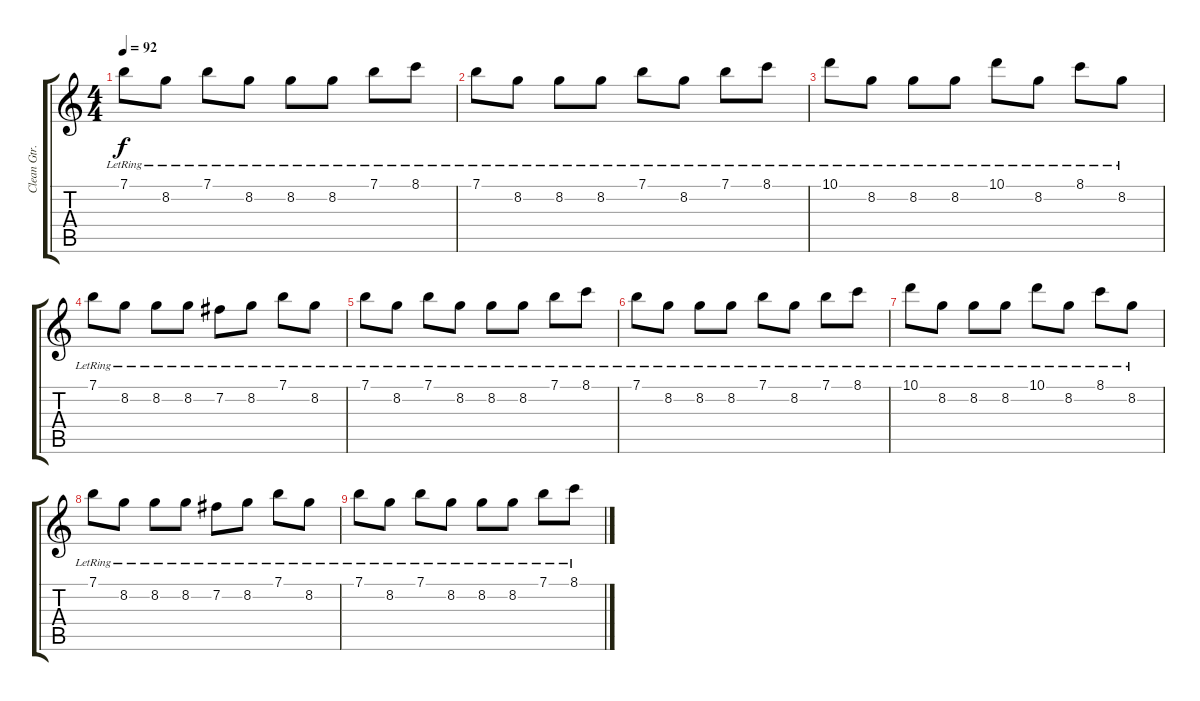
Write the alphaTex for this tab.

\track ("Clean Gtr. 1" "Clean Gtr.") {instrument electricguitarclean}
\staff {score tabs}
\tuning (E4 B3 G3 D3 A2 D2) {hide}
\ts (4 4)
\tempo 92
\clef g2
\ks c
7.1{lr}.8{dy f} 8.2{lr}.8 7.1{lr}.8 8.2{lr}.8 8.2{lr}.8 8.2{lr}.8 7.1{lr}.8 8.1{lr}.8 |
7.1{lr}.8 8.2{lr}.8 8.2{lr}.8 8.2{lr}.8 7.1{lr}.8 8.2{lr}.8 7.1{lr}.8 8.1{lr}.8 |
10.1{lr}.8 8.2{lr}.8 8.2{lr}.8 8.2{lr}.8 10.1{lr}.8 8.2{lr}.8 8.1{lr}.8 8.2{lr}.8 |
7.1{lr}.8 8.2{lr}.8 8.2{lr}.8 8.2{lr}.8 7.2{lr}.8 8.2{lr}.8 7.1{lr}.8 8.2{lr}.8 |
7.1{lr}.8 8.2{lr}.8 7.1{lr}.8 8.2{lr}.8 8.2{lr}.8 8.2{lr}.8 7.1{lr}.8 8.1{lr}.8 |
7.1{lr}.8 8.2{lr}.8 8.2{lr}.8 8.2{lr}.8 7.1{lr}.8 8.2{lr}.8 7.1{lr}.8 8.1{lr}.8 |
10.1{lr}.8 8.2{lr}.8 8.2{lr}.8 8.2{lr}.8 10.1{lr}.8 8.2{lr}.8 8.1{lr}.8 8.2{lr}.8 |
7.1{lr}.8 8.2{lr}.8 8.2{lr}.8 8.2{lr}.8 7.2{lr}.8 8.2{lr}.8 7.1{lr}.8 8.2{lr}.8 |
7.1{lr}.8 8.2{lr}.8 7.1{lr}.8 8.2{lr}.8 8.2{lr}.8 8.2{lr}.8 7.1{lr}.8 8.1{lr}.8
